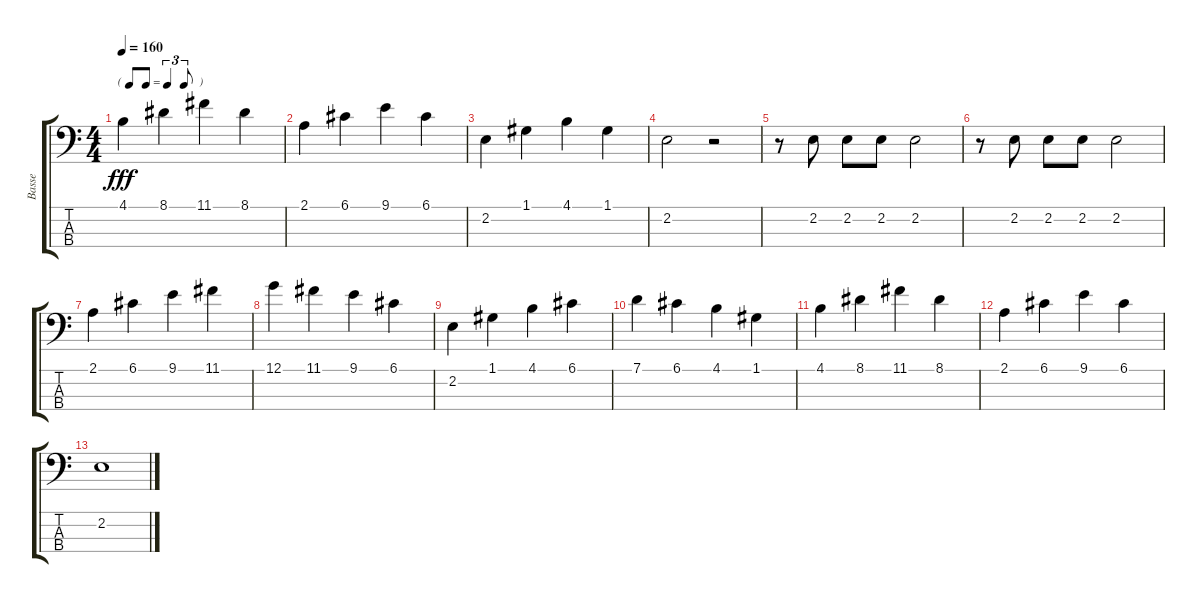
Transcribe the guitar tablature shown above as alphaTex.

\track ("Basse" "Basse") {mute instrument electricbassfinger}
\staff {score tabs}
\tuning (G2 D2 A1 E1) {hide}
\ts (4 4)
\tf triplet8th
\tempo 160
\clef f4
\ks c
4.1.4{dy fff} 8.1.4 11.1.4 8.1.4 |
2.1.4 6.1.4 9.1.4 6.1.4 |
2.2.4 1.1.4 4.1.4 1.1.4 |
2.2.2 r.2 |
r.8 2.2.8 2.2.8 2.2.8 2.2.2 |
r.8 2.2.8 2.2.8 2.2.8 2.2.2 |
2.1.4 6.1.4 9.1.4 11.1.4 |
12.1.4 11.1.4 9.1.4 6.1.4 |
2.2.4 1.1.4 4.1.4 6.1.4 |
7.1.4 6.1.4 4.1.4 1.1.4 |
4.1.4 8.1.4 11.1.4 8.1.4 |
2.1.4 6.1.4 9.1.4 6.1.4 |
2.2.1
